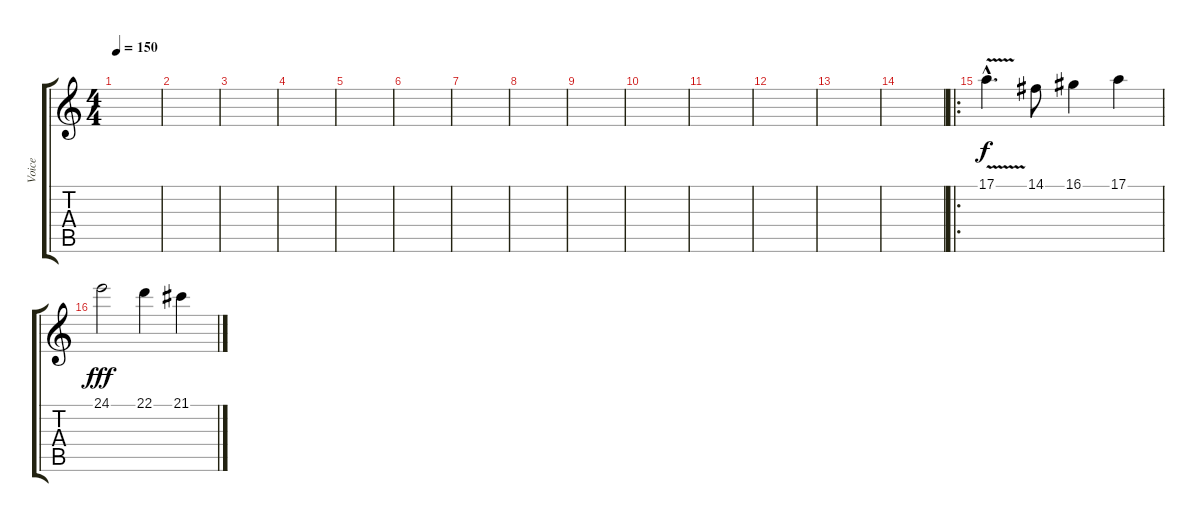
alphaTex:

\track ("Voice" "Voice") {instrument lead6voice}
\staff {score tabs}
\tuning (E4 B3 G3 D3 A2 E2) {hide}
\ts (4 4)
\tempo 150
\clef g2
\ks c
|
|
|
|
|
|
|
|
|
|
|
|
|
|
\ro
17.1{v hac}.4{d} 14.1.8{dy f} 16.1.4 17.1.4 |
24.1.2{dy fff} 22.1.4 21.1.4
